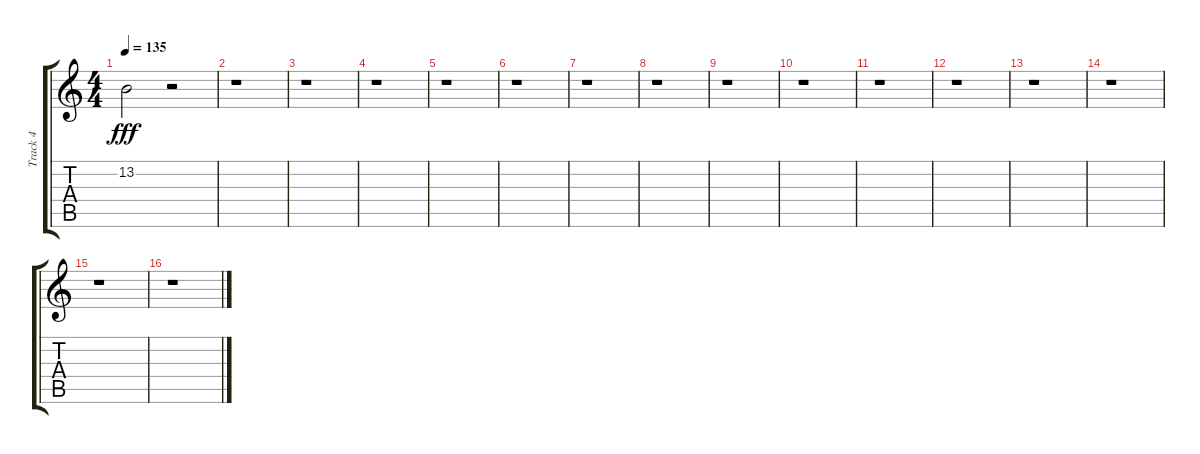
\track ("Track 4" "Track 4") {instrument lead2sawtooth}
\staff {score tabs}
\tuning (Eb4 Bb3 Gb3 Db3 Ab2 Db2) {hide}
\ts (4 4)
\tempo 135
\clef g2
\ks c
13.2.2{dy fff} r.2 |
r.1 |
r.1 |
r.1 |
r.1 |
r.1 |
r.1 |
r.1 |
r.1 |
r.1 |
r.1 |
r.1 |
r.1 |
r.1 |
r.1 |
r.1
